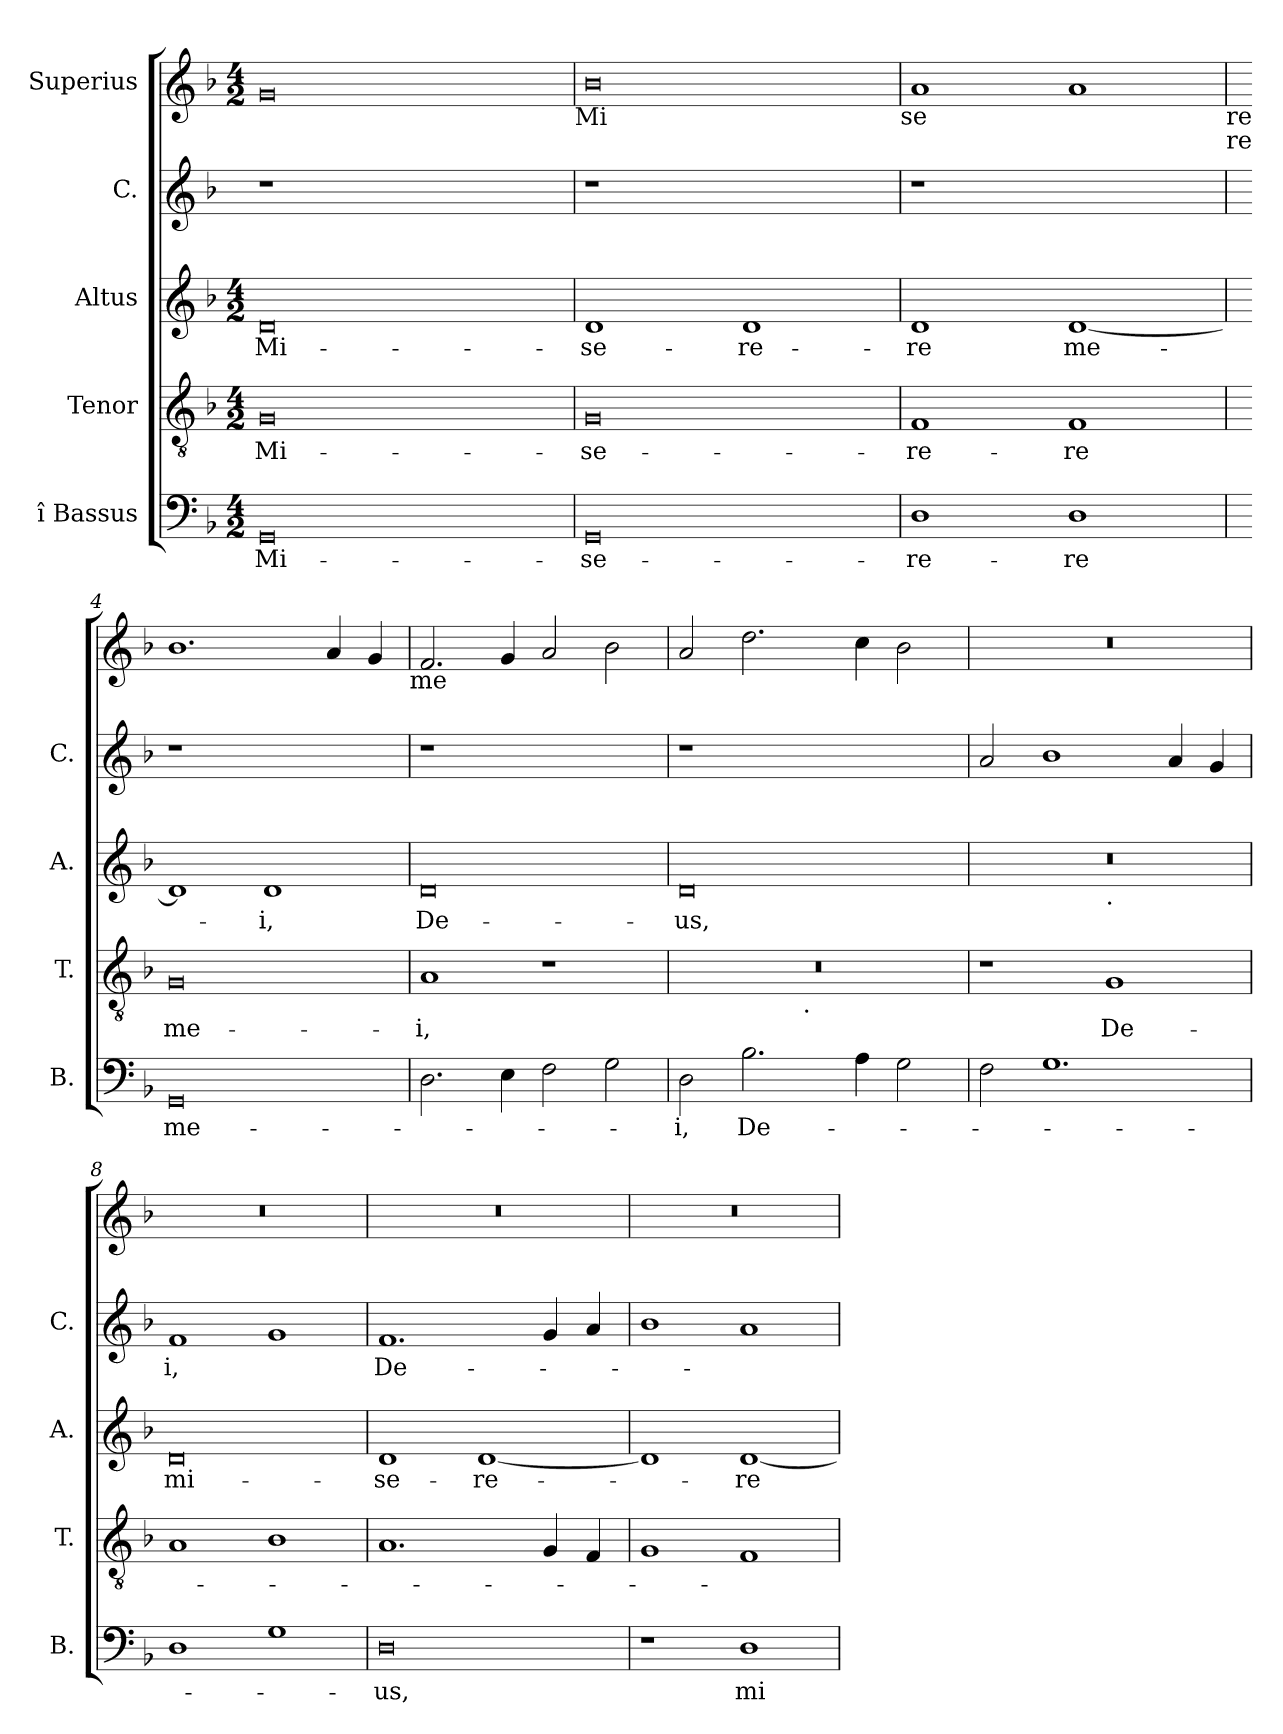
**kern	**text	**kern	**text	**kern	**text	**kern	**text	**kern
*part5	*part5	*part4	*part4	*part3	*part3	*part2	*part2	*part1
*staff5	*staff5	*staff4	*staff4	*staff3	*staff3	*staff2	*staff2	*staff1
*I"î Bassus	*	*I"Tenor	*	*I"Altus	*	*I"C.	*	*I"Superius
*I'B.	*	*I'T.	*	*I'A.	*	*I'C.	*	*
*clefF4	*	*clefGv2	*	*clefG2	*	*clefG2	*	*clefG2
*k[b-]	*	*k[b-]	*	*k[b-]	*	*k[b-]	*	*k[b-]
*F:	*	*F:	*	*F:	*	*F:	*	*F:
*M4/2	*	*M4/2	*	*M4/2	*	*	*	*M4/2
=1	=1	=1	=1	=1	=1	=1	=1	=1
!	!LO:LY:b	!	!LO:LY:b	!	!LO:LY:b	!	!	!
0GG	Mi-	0G	Mi-	0d	Mi-	1r	.	0g
.	.	.	.	.	.	1ryy	.	.
!	!	!	!	!	!	!	!	!LO:TX:b:t=Mi
=2	=2	=2	=2	=2	=2	=2	=2	=2
!	!LO:LY:b:rj	!	!LO:LY:b:rj	!	!LO:LY:b	!	!	!
0GG	-se-	0G	-se-	1d	-se-	1r	.	0b-
!	!	!	!	!	!LO:LY:b	!	!	!
.	.	.	.	1d	-re-	1ryy	.	.
!	!	!	!	!	!	!	!	!LO:TX:b:t=se
=3	=3	=3	=3	=3	=3	=3	=3	=3
!	!LO:LY:b	!	!LO:LY:b	!	!LO:LY:b	!	!	!
1D	-re-	1F	-re-	1d	-re	1r	.	1a
!	!LO:LY:b	!	!LO:LY:b	!	!LO:LY:b	!	!	!
1D	-re	1F	-re	[<1d	me-	1ryy	.	1a
!	!	!	!	!	!	!	!	!LO:TX:b:t=re
!	!	!	!	!	!	!	!	!LO:TX:b:t=re
=4	=4	=4	=4	=4	=4	=4	=4	=4
!	!LO:LY:b	!	!LO:LY:b	!	!	!	!	!
0GG	me-	0G	me-	1d]	.	1r	.	1.b-
!	!	!	!	!	!LO:LY:b	!	!	!
.	.	.	.	1d	-i,	1ryy	.	.
.	.	.	.	.	.	.	.	4a/
.	.	.	.	.	.	.	.	4g/
!	!	!	!	!	!	!	!	!LO:TX:b:t=me
=5	=5	=5	=5	=5	=5	=5	=5	=5
!	!	!	!LO:LY:b	!	!LO:LY:b	!	!	!
2.D\	.	1A	-i,	0d	De-	1r	.	2.f/
4E\	.	.	.	.	.	.	.	4g/
2F\	.	1r	.	.	.	1ryy	.	2a/
2G\	.	.	.	.	.	.	.	2b-\
=6	=6	=6	=6	=6	=6	=6	=6	=6
!	!LO:LY:b	!	!	!	!LO:LY:b	!	!	!
*	*	*^	*	*	*	*	*	*
2D\	-i,	0r	2ryy	.	0d	-us,	1r	.	2a/
!	!LO:LY:b	!	!	!	!	!	!	!	!
2.B-\	De-	.	4...ryy	.	.	.	.	.	2.dd\
!	!	!	!LO:TX:b:t=.	!	!	!	!	!	!
.	.	.	1ryy	.	.	.	.	.	.
.	.	.	.	.	.	.	1ryy	.	.
4A\	.	.	.	.	.	.	.	.	4cc\
2G\	.	.	.	.	.	.	.	.	2b-\
.	.	.	32ryy	.	.	.	.	.	.
*	*	*v	*v	*	*	*	*	*	*
!!LO:LB:g=z
=7	=7	=7	=7	=7	=7	=7	=7	=7
*	*	*	*	*^	*	*	*	*
2F\	.	1r	.	0r	1ryy	.	2a/	.	0r
1.G	.	.	.	.	.	.	1b-	.	.
!	!	!	!	!	!LO:TX:b:t=.	!	!	!	!
!	!	!	!LO:LY:b	!	!	!	!	!	!
.	.	1G	De-	.	1ryy	.	.	.	.
.	.	.	.	.	.	.	4a/	.	.
.	.	.	.	.	.	.	4g/	.	.
=8	=8	=8	=8	=8	=8	=8	=8	=8	=8
!	!	!	!	!	!	!LO:LY:b	!	!LO:LY:b:rj	!
*	*	*	*	*v	*v	*	*	*	*
1D	.	1A	.	0d	mi-	1f	i,	0r
1G	.	1B-	.	.	.	1g	.	.
=9	=9	=9	=9	=9	=9	=9	=9	=9
!	!LO:LY:b	!	!	!	!LO:LY:b	!	!LO:LY:b	!
0D	-us,	1.A	.	1d	-se-	1.f	De-	0r
!	!	!	!	!	!LO:LY:b	!	!	!
.	.	.	.	[<1d	-re-	.	.	.
.	.	4G/	.	.	.	4g/	.	.
.	.	4F/	.	.	.	4a/	.	.
=10	=10	=10	=10	=10	=10	=10	=10	=10
1r	.	1G	.	1d]	.	1b-	.	0r
!	!LO:LY:b	!	!	!	!LO:LY:b	!	!	!
1D	mi-	1F	.	[<1d	-re	1a	.	.
=	=	=	=	=	=	=	=	=
*-	*-	*-	*-	*-	*-	*-	*-	*-
